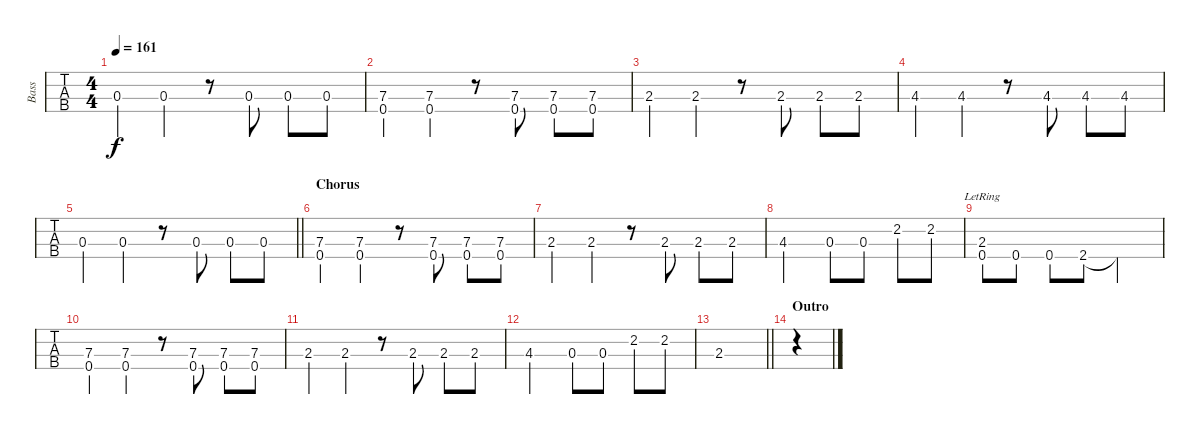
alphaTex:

\track ("Bass" "Bass") {instrument electricbassfinger}
\staff {tabs}
\tuning (G2 D2 A1 E1) {hide}
\ts (4 4)
\tempo 161
\clef f4
\ks e
0.3.4{dy f} 0.3.4 r.8 0.3.8 0.3.8 0.3.8 |
(7.3 0.4).4 (7.3 0.4).4 r.8 (7.3 0.4).8 (7.3 0.4).8 (7.3 0.4).8 |
2.3.4 2.3.4 r.8 2.3.8 2.3.8 2.3.8 |
4.3.4 4.3.4 r.8 4.3.8 4.3.8 4.3.8 |
\barLineRight lightlight
0.3.4 0.3.4 r.8 0.3.8 0.3.8 0.3.8 |
\section ("" "Chorus")
(7.3 0.4).4 (7.3 0.4).4 r.8 (7.3 0.4).8 (7.3 0.4).8 (7.3 0.4).8 |
2.3.4 2.3.4 r.8 2.3.8 2.3.8 2.3.8 |
4.3.2 0.3.8 0.3.8 2.2.8 2.2.8 |
(2.3{lr} 0.4).8 0.4.8 0.4.8 2.4.8 2.4{t}.2 |
(7.3 0.4).4 (7.3 0.4).4 r.8 (7.3 0.4).8 (7.3 0.4).8 (7.3 0.4).8 |
2.3.4 2.3.4 r.8 2.3.8 2.3.8 2.3.8 |
4.3.2 0.3.8 0.3.8 2.2.8 2.2.8 |
\barLineRight lightlight
2.3.1 |
\section ("" "Outro")
